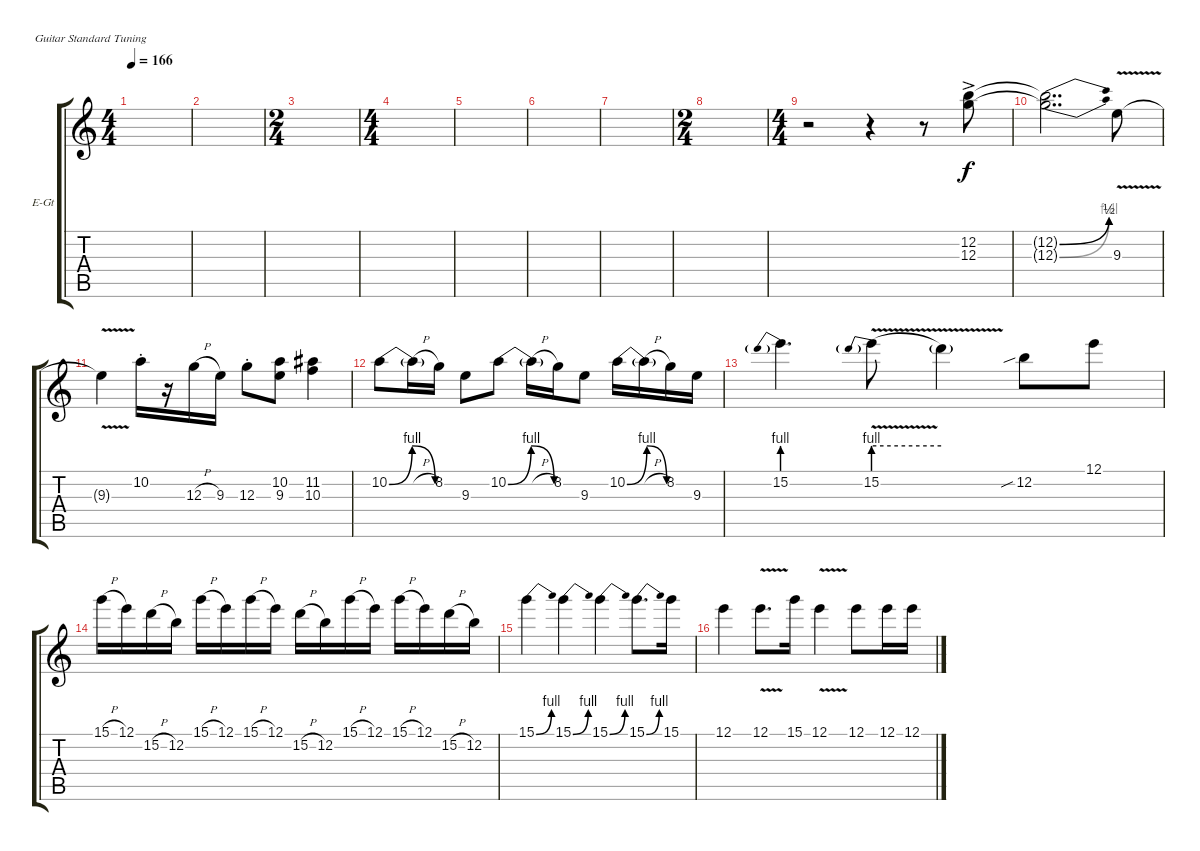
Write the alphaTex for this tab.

\defaultSystemsLayout 4
\bracketExtendMode groupsimilarinstruments
\firstSystemTrackNameOrientation horizontal
\otherSystemsTrackNameOrientation horizontal
\track ("Kirk Hammett (Lead)" "E-Gt") {instrument distortionguitar}
\staff {score tabs}
\tuning (E4 B3 G3 D3 A2 E2)
\ts (4 4)
\tempo 166
\clef g2
\scale
0.395904
\ks c
|
\scale
0.208191 |
\ts (2 4)
\scale
0.395904 |
\ts (4 4)
\scale
0.395904 |
\scale
0.208191 |
\scale
0.256303 |
\scale
0.256303 |
\ts (2 4)
\scale
0.487395 |
\ts (4 4)
r.2 r.4 r.8 (12.3{ac} 12.2{ac}).8 |
(12.3{be (bend 0 0 15 4) t} 12.2{be (bend 0 0 15.6 2) t}).2{dd} 9.3{v}.8 |
9.3{v t}.4 10.2{st}.16 r.16 12.3{h}.16 9.3.16 12.3{st}.8 (9.3 10.2).8 (11.2 10.3).4 |
10.2{be (bendrelease 0 0 10.2 4 20.4 4 30 0)}.8 10.2{h t}.16 8.2.16 9.3.8 10.2{be (bendrelease 0 0 10.2 4 20.4 4 30 0)}.8 10.2{h t}.16 8.2.16 9.3.8 10.2{be (bendrelease 0 0 10.2 4 20.4 4 30 0)}.16 10.2{h t}.16 8.2.16 9.3.16 |
15.2{be (prebend 0 4 60 4)}.4{d} 15.2{be (prebend 0 4 60 4) v}.8 15.2{be (hold 0 0 60 0) v t}.4 12.2{sib}.8 12.1.8 |
15.1{h}.16 12.1.16 15.2{h}.16 12.2.16 15.1{h}.16 12.1.16 15.1{h}.16 12.1.16 15.2{h}.16 12.2.16 15.1{h}.16 12.1.16 15.1{h}.16 12.1.16 15.2{h}.16 12.2.16 |
15.1{be (bend 0 0 15 4)}.4 15.1{be (bend 0 0 15 4)}.4 15.1{be (bend 0 0 15 4)}.4 15.1{be (bend 0 0 15 4)}.8{d} 15.1.16 |
12.1.4 12.1{v}.8{d} 15.1.16 12.1{v}.4 12.1.8 12.1.16 12.1.16
